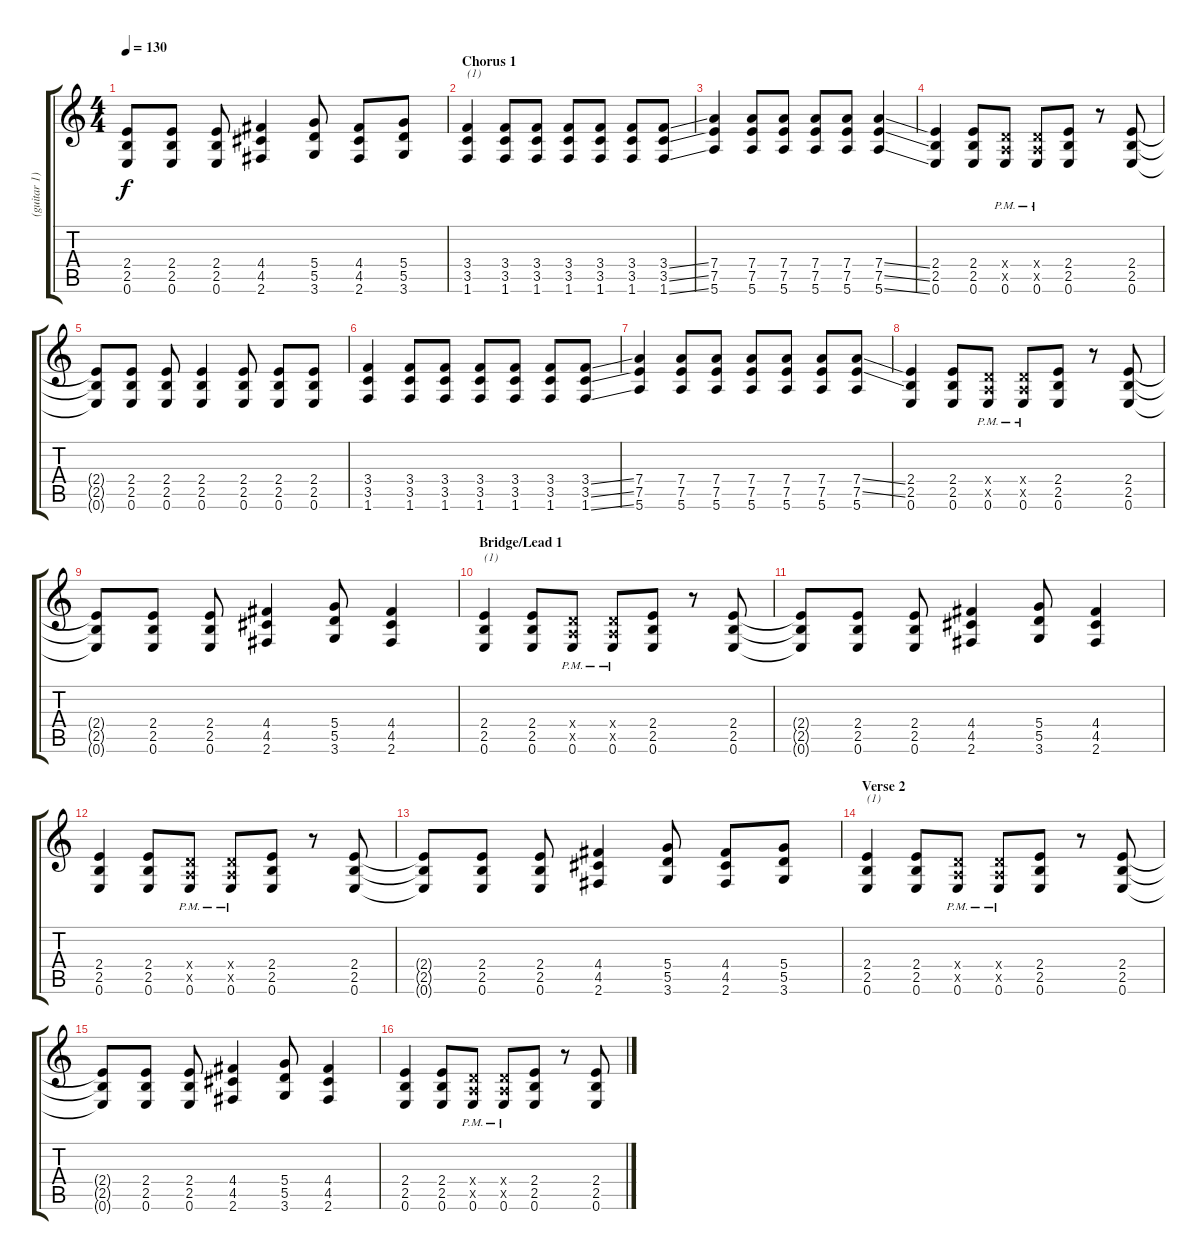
\track ("(guitar 1)" "(guitar 1)") {instrument overdrivenguitar}
\staff {score tabs}
\tuning (E4 B3 G3 D3 A2 E2) {hide}
\ts (4 4)
\tempo 130
\clef g2
\ks c
(2.4{t} 2.5{t} 0.6{t}).8{dy f} (2.4 2.5 0.6).8 (2.4 2.5 0.6).8 (4.4 4.5 2.6).4 (5.4 5.5 3.6).8 (4.4 4.5 2.6).8 (5.4 5.5 3.6).8 |
\section ("" "Chorus 1")
(3.4 3.5 1.6).4{txt "(1)"} (3.4 3.5 1.6).8 (3.4 3.5 1.6).8 (3.4 3.5 1.6).8 (3.4 3.5 1.6).8 (3.4 3.5 1.6).8 (3.4{ss} 3.5{ss} 1.6{ss}).8 |
(7.4 7.5 5.6).4 (7.4 7.5 5.6).8 (7.4 7.5 5.6).8 (7.4 7.5 5.6).8 (7.4 7.5 5.6).8 (7.4{ss} 7.5{ss} 5.6{ss}).4 |
(2.4 2.5 0.6).4 (2.4 2.5 0.6).8 (0.4{x} 0.5{x} 0.6{pm}).8 (0.4{x} 0.5{x} 0.6{pm}).8 (2.4 2.5 0.6).8 r.8 (2.4 2.5 0.6).8 |
(2.4{t} 2.5{t} 0.6{t}).8 (2.4 2.5 0.6).8 (2.4 2.5 0.6).8 (2.4 2.5 0.6).4 (2.4 2.5 0.6).8 (2.4 2.5 0.6).8 (2.4 2.5 0.6).8 |
(3.4 3.5 1.6).4 (3.4 3.5 1.6).8 (3.4 3.5 1.6).8 (3.4 3.5 1.6).8 (3.4 3.5 1.6).8 (3.4 3.5 1.6).8 (3.4{ss} 3.5{ss} 1.6{ss}).8 |
(7.4 7.5 5.6).4 (7.4 7.5 5.6).8 (7.4 7.5 5.6).8 (7.4 7.5 5.6).8 (7.4 7.5 5.6).8 (7.4 7.5 5.6).8 (7.4{ss} 7.5{ss} 5.6).8 |
(2.4 2.5 0.6).4 (2.4 2.5 0.6).8 (0.4{x} 0.5{x} 0.6{pm}).8 (0.4{x} 0.5{x} 0.6{pm}).8 (2.4 2.5 0.6).8 r.8 (2.4 2.5 0.6).8 |
(2.4{t} 2.5{t} 0.6{t}).8 (2.4 2.5 0.6).8 (2.4 2.5 0.6).8 (4.4 4.5 2.6).4 (5.4 5.5 3.6).8 (4.4 4.5 2.6).4 |
\section ("" "Bridge/Lead 1")
(2.4 2.5 0.6).4{txt "(1)"} (2.4 2.5 0.6).8 (0.4{x} 0.5{x} 0.6{pm}).8 (0.4{x} 0.5{x} 0.6{pm}).8 (2.4 2.5 0.6).8 r.8 (2.4 2.5 0.6).8 |
(2.4{t} 2.5{t} 0.6{t}).8 (2.4 2.5 0.6).8 (2.4 2.5 0.6).8 (4.4 4.5 2.6).4 (5.4 5.5 3.6).8 (4.4 4.5 2.6).4 |
(2.4 2.5 0.6).4 (2.4 2.5 0.6).8 (0.4{x} 0.5{x} 0.6{pm}).8 (0.4{x} 0.5{x} 0.6{pm}).8 (2.4 2.5 0.6).8 r.8 (2.4 2.5 0.6).8 |
(2.4{t} 2.5{t} 0.6{t}).8 (2.4 2.5 0.6).8 (2.4 2.5 0.6).8 (4.4 4.5 2.6).4 (5.4 5.5 3.6).8 (4.4 4.5 2.6).8 (5.4 5.5 3.6).8 |
\section ("" "Verse 2")
(2.4 2.5 0.6).4{txt "(1)"} (2.4 2.5 0.6).8 (0.4{x} 0.5{x} 0.6{pm}).8 (0.4{x} 0.5{x} 0.6{pm}).8 (2.4 2.5 0.6).8 r.8 (2.4 2.5 0.6).8 |
(2.4{t} 2.5{t} 0.6{t}).8 (2.4 2.5 0.6).8 (2.4 2.5 0.6).8 (4.4 4.5 2.6).4 (5.4 5.5 3.6).8 (4.4 4.5 2.6).4 |
(2.4 2.5 0.6).4 (2.4 2.5 0.6).8 (0.4{x} 0.5{x} 0.6{pm}).8 (0.4{x} 0.5{x} 0.6{pm}).8 (2.4 2.5 0.6).8 r.8 (2.4 2.5 0.6).8
